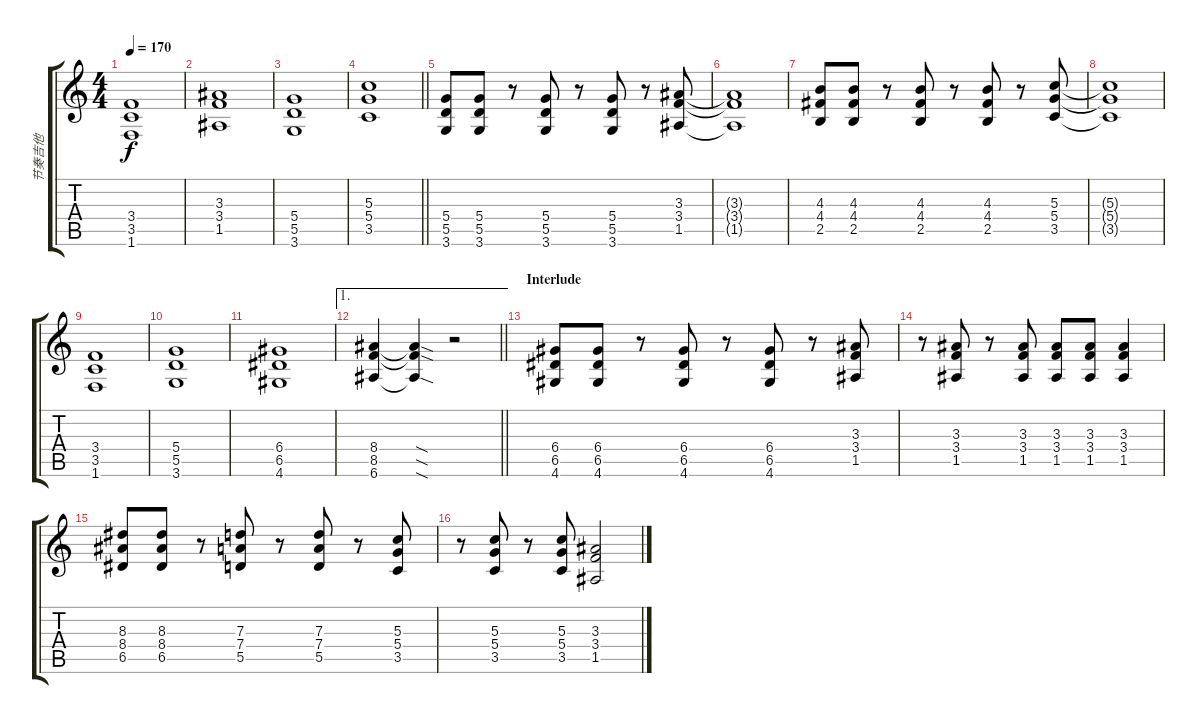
\track ("节奏吉他" "节奏吉他") {instrument overdrivenguitar}
\staff {score tabs}
\tuning (E4 B3 G3 D3 A2 E2) {hide}
\ts (4 4)
\tempo 170
\clef g2
\ks c
(3.4 3.5 1.6).1{dy f} |
(3.3 3.4 1.5).1 |
(5.4 5.5 3.6).1 |
\barLineRight lightlight
(5.3 5.4 3.5).1 |
(5.4 5.5 3.6).8 (5.4 5.5 3.6).8 r.8 (5.4 5.5 3.6).8 r.8 (5.4 5.5 3.6).8 r.8 (3.3 3.4 1.5).8 |
(3.3{t} 3.4{t} 1.5{t}).1 |
(4.3 4.4 2.5).8 (4.3 4.4 2.5).8 r.8 (4.3 4.4 2.5).8 r.8 (4.3 4.4 2.5).8 r.8 (5.3 5.4 3.5).8 |
(5.3{t} 5.4{t} 3.5{t}).1 |
(3.4 3.5 1.6).1 |
(5.4 5.5 3.6).1 |
(6.4 6.5 4.6).1 |
\ae 1
\barLineRight lightlight
(8.4 8.5 6.6).4 (8.4{sod t} 8.5{sod t} 6.6{sod t}).4 r.2 |
\section ("" "Interlude")
(6.4 6.5 4.6).8 (6.4 6.5 4.6).8 r.8 (6.4 6.5 4.6).8 r.8 (6.4 6.5 4.6).8 r.8 (3.3 3.4 1.5).8 |
r.8 (3.3 3.4 1.5).8 r.8 (3.3 3.4 1.5).8 (3.3 3.4 1.5).8 (3.3 3.4 1.5).8 (3.3 3.4 1.5).4 |
(8.3 8.4 6.5).8 (8.3 8.4 6.5).8 r.8 (7.3 7.4 5.5).8 r.8 (7.3 7.4 5.5).8 r.8 (5.3 5.4 3.5).8 |
r.8 (5.3 5.4 3.5).8 r.8 (5.3 5.4 3.5).8 (3.3 3.4 1.5).2
